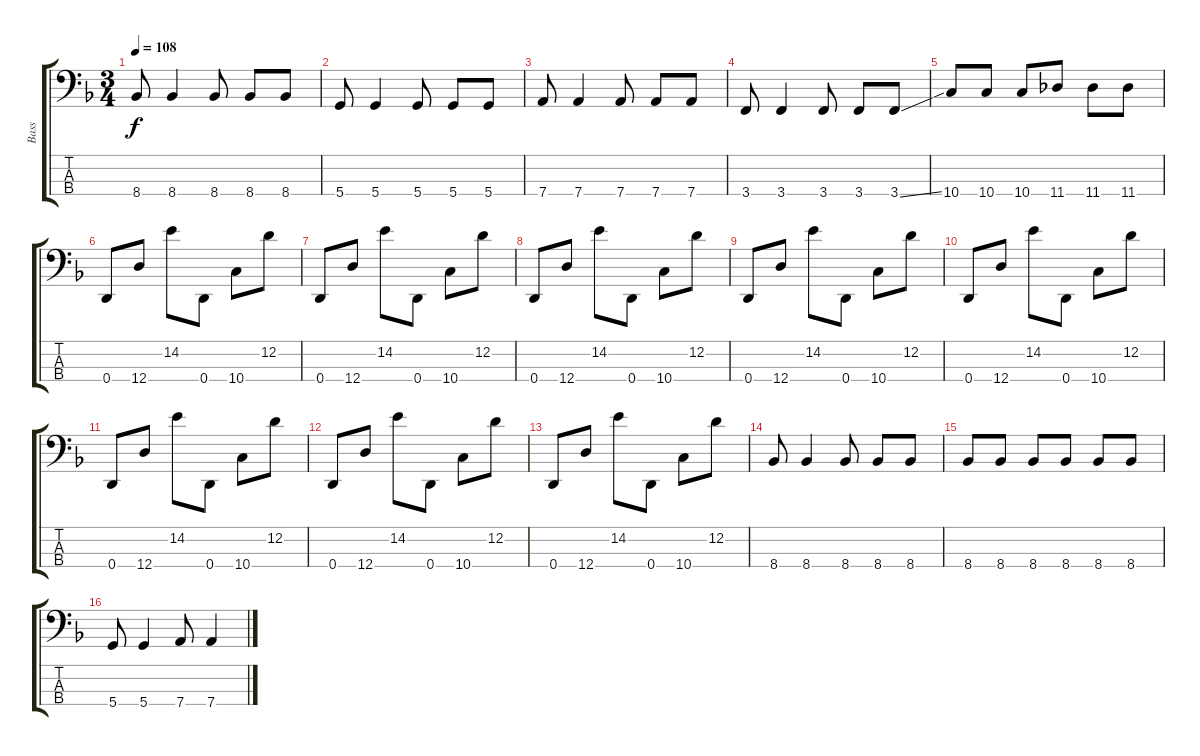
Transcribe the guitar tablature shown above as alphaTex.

\track ("Bass" "Bass") {instrument slapbass2}
\staff {score tabs}
\tuning (G2 D2 A1 D1) {hide}
\ts (3 4)
\tempo 108
\clef f4
\ks dminor
8.4.8{dy f} 8.4.4 8.4.8 8.4.8 8.4.8 |
5.4.8 5.4.4 5.4.8 5.4.8 5.4.8 |
7.4.8 7.4.4 7.4.8 7.4.8 7.4.8 |
3.4.8{volume 13} 3.4.4 3.4.8 3.4.8 3.4{ss}.8 |
10.4.8 10.4.8 10.4.8 11.4.8 11.4.8 11.4.8 |
0.4.8 12.4.8 14.2.8 0.4.8 10.4.8 12.2.8 |
0.4.8 12.4.8 14.2.8 0.4.8 10.4.8 12.2.8 |
0.4.8 12.4.8 14.2.8 0.4.8 10.4.8 12.2.8 |
0.4.8 12.4.8 14.2.8 0.4.8 10.4.8 12.2.8 |
0.4.8 12.4.8 14.2.8 0.4.8 10.4.8 12.2.8 |
0.4.8 12.4.8 14.2.8 0.4.8 10.4.8 12.2.8 |
0.4.8 12.4.8 14.2.8 0.4.8 10.4.8 12.2.8 |
0.4.8 12.4.8 14.2.8 0.4.8 10.4.8 12.2.8 |
8.4.8{volume 10} 8.4.4 8.4.8 8.4.8 8.4.8 |
8.4.8 8.4.8 8.4.8 8.4.8 8.4.8 8.4.8 |
5.4.8{volume 11} 5.4.4 7.4.8 7.4.4
